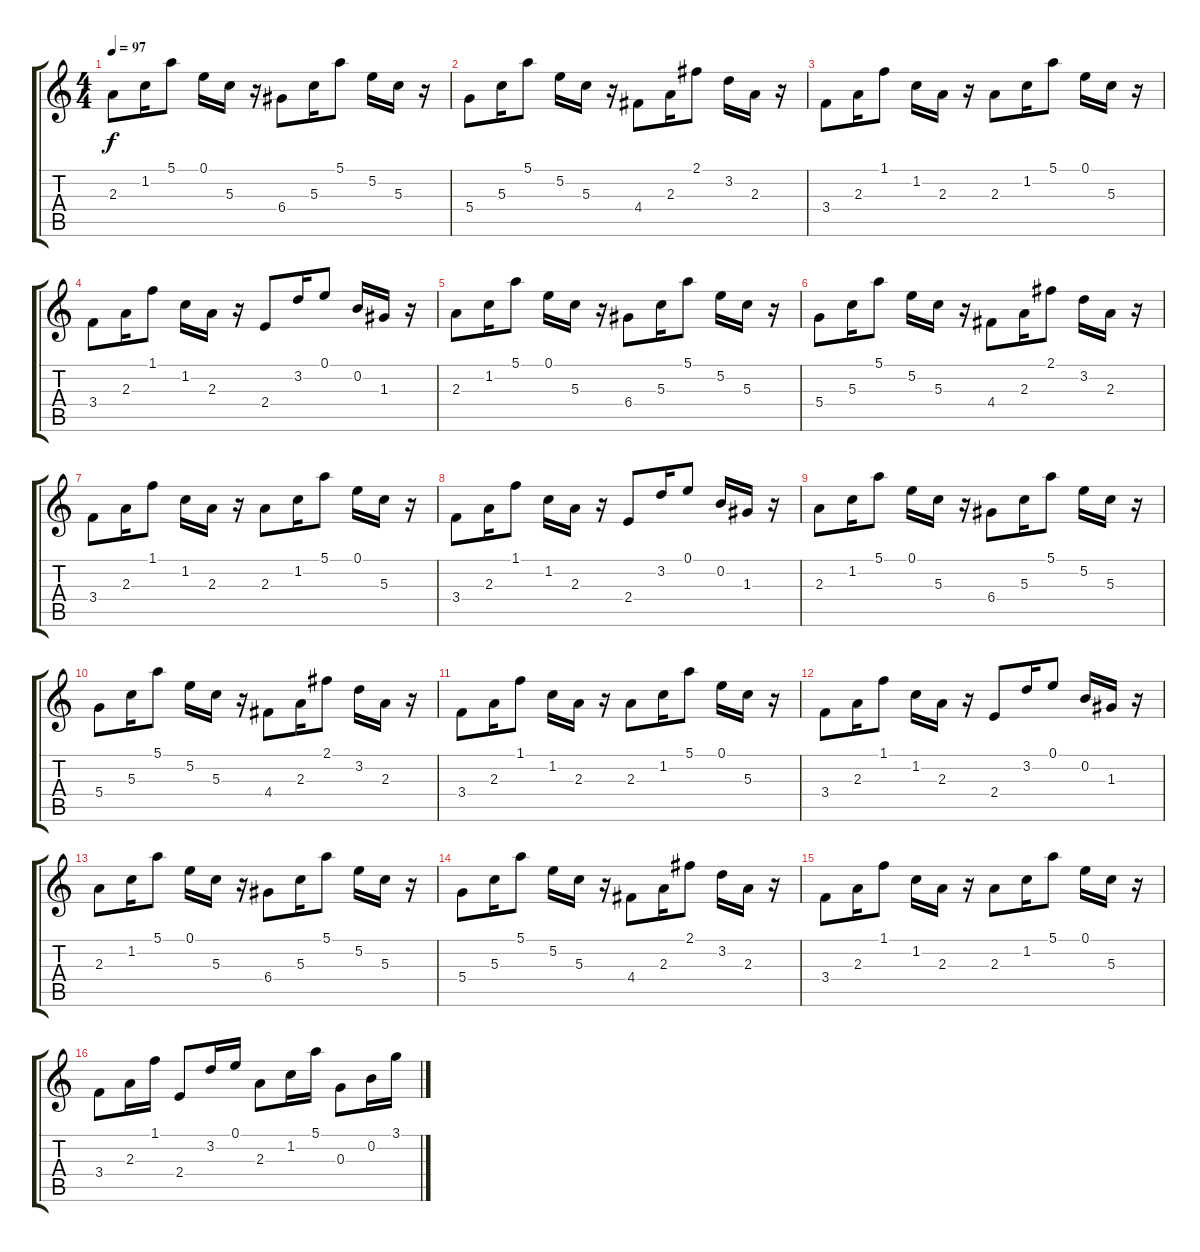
\track "" {instrument electricguitarclean}
\staff {score tabs}
\tuning (E4 B3 G3 D3 A2 E2) {hide}
\ts (4 4)
\tempo 97
\clef g2
\ks c
2.3.8{dy f} 1.2.16 5.1.8 0.1.16 5.3.16 r.16 6.4.8 5.3.16 5.1.8 5.2.16 5.3.16 r.16 |
5.4.8 5.3.16 5.1.8 5.2.16 5.3.16 r.16 4.4.8 2.3.16 2.1.8 3.2.16 2.3.16 r.16 |
3.4.8 2.3.16 1.1.8 1.2.16 2.3.16 r.16 2.3.8 1.2.16 5.1.8 0.1.16 5.3.16 r.16 |
3.4.8 2.3.16 1.1.8 1.2.16 2.3.16 r.16 2.4.8 3.2.16 0.1.8 0.2.16 1.3.16 r.16 |
2.3.8 1.2.16 5.1.8 0.1.16 5.3.16 r.16 6.4.8 5.3.16 5.1.8 5.2.16 5.3.16 r.16 |
5.4.8 5.3.16 5.1.8 5.2.16 5.3.16 r.16 4.4.8 2.3.16 2.1.8 3.2.16 2.3.16 r.16 |
3.4.8 2.3.16 1.1.8 1.2.16 2.3.16 r.16 2.3.8 1.2.16 5.1.8 0.1.16 5.3.16 r.16 |
3.4.8 2.3.16 1.1.8 1.2.16 2.3.16 r.16 2.4.8 3.2.16 0.1.8 0.2.16 1.3.16 r.16 |
2.3.8 1.2.16 5.1.8 0.1.16 5.3.16 r.16 6.4.8 5.3.16 5.1.8 5.2.16 5.3.16 r.16 |
5.4.8 5.3.16 5.1.8 5.2.16 5.3.16 r.16 4.4.8 2.3.16 2.1.8 3.2.16 2.3.16 r.16 |
3.4.8 2.3.16 1.1.8 1.2.16 2.3.16 r.16 2.3.8 1.2.16 5.1.8 0.1.16 5.3.16 r.16 |
3.4.8 2.3.16 1.1.8 1.2.16 2.3.16 r.16 2.4.8 3.2.16 0.1.8 0.2.16 1.3.16 r.16 |
2.3.8 1.2.16 5.1.8 0.1.16 5.3.16 r.16 6.4.8 5.3.16 5.1.8 5.2.16 5.3.16 r.16 |
5.4.8 5.3.16 5.1.8 5.2.16 5.3.16 r.16 4.4.8 2.3.16 2.1.8 3.2.16 2.3.16 r.16 |
3.4.8 2.3.16 1.1.8 1.2.16 2.3.16 r.16 2.3.8 1.2.16 5.1.8 0.1.16 5.3.16 r.16 |
3.4.8 2.3.16 1.1.16 2.4.8 3.2.16 0.1.16 2.3.8 1.2.16 5.1.16 0.3.8 0.2.16 3.1.16
